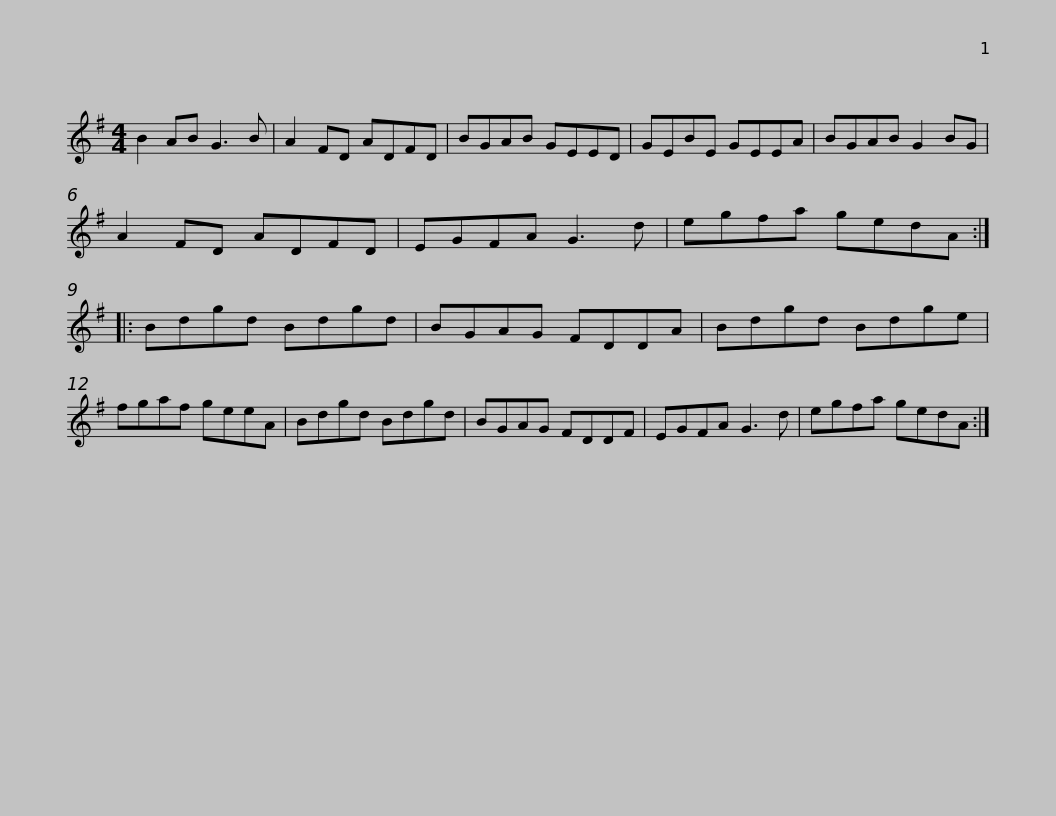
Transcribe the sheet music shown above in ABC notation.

X:1
L:1/8
M:4/4
I:linebreak $
K:G
V:1 treble
V:1
 B2 AB G3 B | A2 FD ADFD | BGAB GEED | GEBE GEEA | BGAB G2 BG | %5
 A2 FD ADFD |$ EGFA G3 d | egfa gedA :: Bdgd Bdgd | BGAG FDDA | %10
 Bdgd Bdge |$ fgaf geeA | Bdgd Bdgd | BGAG FDDF | EGFA G3 d | %15
 egfa gedA :| %16
